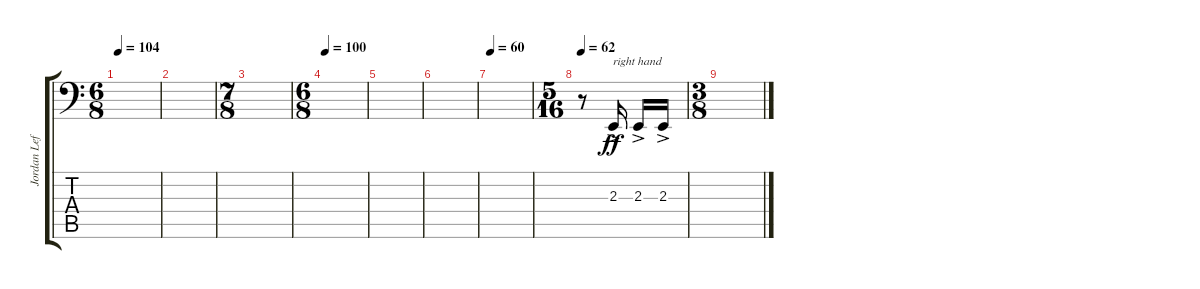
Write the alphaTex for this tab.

\track ("Jordan Left Hand" "Jordan Lef") {instrument honkytonkpiano}
\staff {score tabs}
\tuning (C3 G2 D2 A1 E1 B0) {hide}
\ts (6 8)
\tempo 104
\clef f4
\ks c
|
|
\ts (7 8)
|
\ts (6 8)
\tempo 100
|
|
|
\tempo 60
|
\ts (5 16)
\tempo 62
r.8 2.3{ac}.16{txt "right hand" dy ff} 2.3{ac}.16 2.3{ac}.16 |
\ts (3 8)
